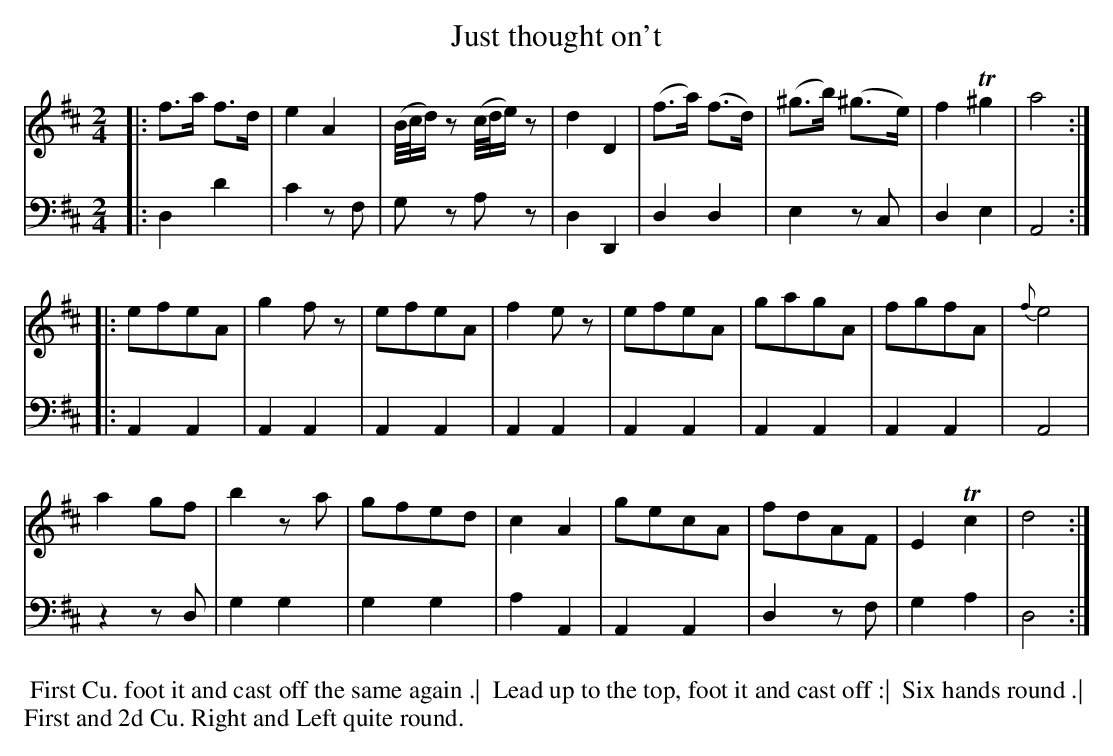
X:1
T: Just thought on't
M: 2/4
L: 1/8
K: D
V: 1
|: f>a f>d | e2 A2 | (B//c//d/)z (c//d//e/)z | d2 D2 |\
   (f>a) (f>d) | (^g>b) (^g>e) | f2 T^g2 | a4 :|
|: efeA | g2fz | efeA | f2ez |\
   efeA | gagA | fgfA | {f}e4 |
   a2gf | b2za | gfed | c2A2 |\
   gecA | fdAF | E2 Tc2 | d4 :|
V: 2 clef=bass middle=d
|: d2 d'2 | c'2 zf | gz az | d2 D2 |
   d2 d2 | e2 zc | d2 e2 | A4 :|
|: A2 A2 | A2 A2 | A2 A2 | A2 A2 |\
   A2 A2 | A2 A2 | A2 A2 | A4 |
   z2 zd | g2 g2 | g2 g2 | a2 A2 |\
   A2 A2 | d2 zf | g2 a2 | d4 :|
